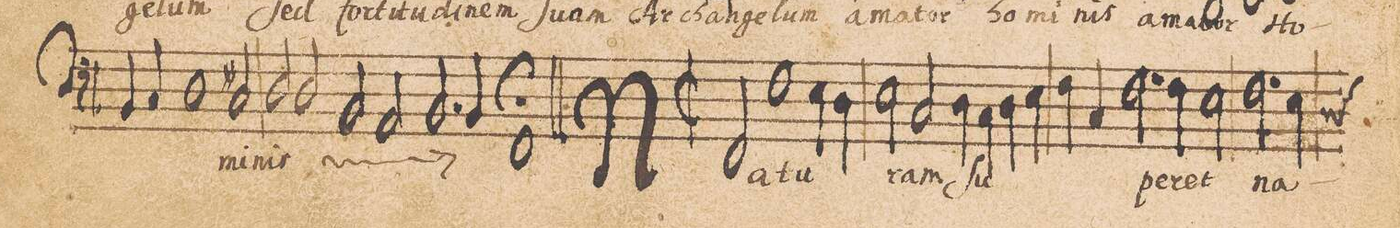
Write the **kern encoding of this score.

**kern	**text
*I"[Basso]	*
*clefF4	*
*k[b-]	*
*met(C|)	*
*M2/1	*
4BB-/	.
4C/	.
1D\	.
=22	=22
2C#X/	-mi-
2D/	-nis
*	*ij
2D/	Ho-
=23	=23
2BB-/	.
2AA/	.
2.BB-/	.
4BB-/	-mi-
=24	=24
0FF/;	-nis
*	*Xij
=25||	=25||
*M2/1	*
*met(C|)	*
2FF/	Na-
1F\	-tu-
4E\	.
4D\	.
=26	=26
2E\	.
2C/	-ram
4D\	ſu-
4C\	.
4D\	.
4E\	.
=27	=27
4F\	.
4C/	.
2.F\	.
4F\	-pe-
2E\	-ret
=28	=28
2.F\	na-
*custos:D	*
4E\	.
*-	*-
